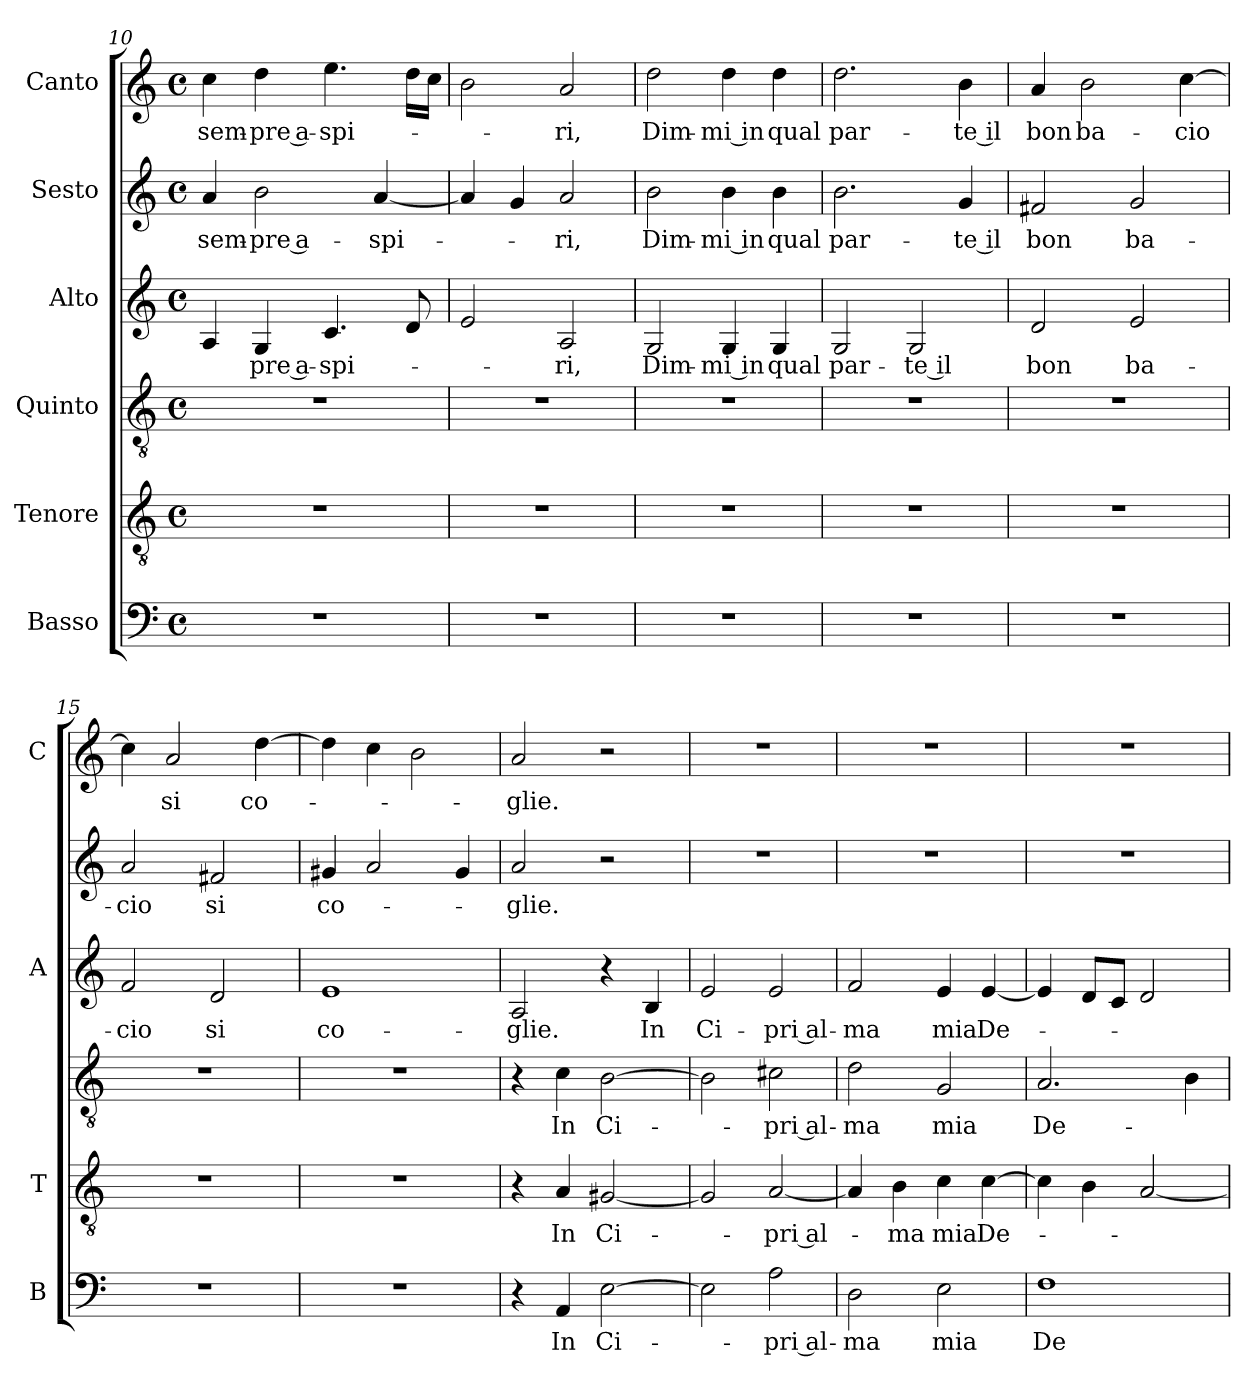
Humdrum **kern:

**kern	**text	**kern	**text	**kern	**text	**kern	**text	**kern	**text	**kern	**text
*part6	*part6	*part5	*part5	*part4	*part4	*part3	*part3	*part2	*part2	*part1	*part1
*staff6	*staff6	*staff5	*staff5	*staff4	*staff4	*staff3	*staff3	*staff2	*staff2	*staff1	*staff1
*I"Basso	*	*I"Tenore	*	*I"Quinto	*	*I"Alto	*	*I"Sesto	*	*I"Canto	*
*I'B	*	*I'T	*	*	*	*I'A	*	*	*	*I'C	*
*clefF4	*	*clefGv2	*	*clefGv2	*	*clefG2	*	*clefG2	*	*clefG2	*
*k[]	*	*k[]	*	*k[]	*	*k[]	*	*k[]	*	*k[]	*
*C:	*	*C:	*	*C:	*	*C:	*	*C:	*	*C:	*
*M4/4	*	*M4/4	*	*M4/4	*	*M4/4	*	*M4/4	*	*M4/4	*
*met(c)	*	*met(c)	*	*met(c)	*	*met(c)	*	*met(c)	*	*met(c)	*
=10	=10	=10	=10	=10	=10	=10	=10	=10	=10	=10	=10
!	!	!	!	!	!	!	!	!	!LO:LY:b	!	!LO:LY:b
1r	.	1r	.	1r	.	4A/	.	4a/	sem-	4cc\	sem-
!	!	!	!	!	!	!	!LO:LY:b	!	!LO:LY:b	!	!LO:LY:b
.	.	.	.	.	.	4G/	-pre a-	2b\	-pre a-	4dd\	-pre a-
!	!	!	!	!	!	!	!LO:LY:b	!	!	!	!LO:LY:b
.	.	.	.	.	.	4.c/	-spi-	.	.	4.ee\	-spi-
!	!	!	!	!	!	!	!	!	!LO:LY:b	!	!
.	.	.	.	.	.	.	.	[4a/	-spi-	.	.
.	.	.	.	.	.	8d/	.	.	.	16dd\LL	.
.	.	.	.	.	.	.	.	.	.	16cc\JJ	.
=11	=11	=11	=11	=11	=11	=11	=11	=11	=11	=11	=11
1r	.	1r	.	1r	.	2e/	.	4a/]	.	2b\	.
.	.	.	.	.	.	.	.	4g/	.	.	.
!	!	!	!	!	!	!	!LO:LY:b	!	!LO:LY:b	!	!LO:LY:b
.	.	.	.	.	.	2A/	-ri,	2a/	-ri,	2a/	-ri,
=12	=12	=12	=12	=12	=12	=12	=12	=12	=12	=12	=12
!	!	!	!	!	!	!	!LO:LY:b	!	!LO:LY:b	!	!LO:LY:b
1r	.	1r	.	1r	.	2G/	Dim-	2b\	Dim-	2dd\	Dim-
!	!	!	!	!	!	!	!LO:LY:b	!	!LO:LY:b	!	!LO:LY:b
.	.	.	.	.	.	4G/	-mi in	4b\	-mi in	4dd\	-mi in
!	!	!	!	!	!	!	!LO:LY:b	!	!LO:LY:b	!	!LO:LY:b
.	.	.	.	.	.	4G/	qual	4b\	qual	4dd\	qual
=13	=13	=13	=13	=13	=13	=13	=13	=13	=13	=13	=13
!	!	!	!	!	!	!	!LO:LY:b	!	!LO:LY:b	!	!LO:LY:b
1r	.	1r	.	1r	.	2G/	par-	2.b\	par-	2.dd\	par-
!	!	!	!	!	!	!	!LO:LY:b	!	!	!	!
.	.	.	.	.	.	2G/	-te il	.	.	.	.
!	!	!	!	!	!	!	!	!	!LO:LY:b	!	!LO:LY:b
.	.	.	.	.	.	.	.	4g/	-te il	4b\	-te il
=14	=14	=14	=14	=14	=14	=14	=14	=14	=14	=14	=14
!	!	!	!	!	!	!	!LO:LY:b	!	!LO:LY:b	!	!LO:LY:b
1r	.	1r	.	1r	.	2d/	bon	2f#X/	bon	4a/	bon
!	!	!	!	!	!	!	!	!	!	!	!LO:LY:b
.	.	.	.	.	.	.	.	.	.	2b\	ba-
!	!	!	!	!	!	!	!LO:LY:b	!	!LO:LY:b	!	!
.	.	.	.	.	.	2e/	ba-	2g/	ba-	.	.
!	!	!	!	!	!	!	!	!	!	!	!LO:LY:b
.	.	.	.	.	.	.	.	.	.	[4cc\	-cio
!!LO:PB:g=z
=15	=15	=15	=15	=15	=15	=15	=15	=15	=15	=15	=15
!	!	!	!	!	!	!	!LO:LY:b	!	!LO:LY:b	!	!
1r	.	1r	.	1r	.	2f/	-cio	2a/	-cio	4cc\]	.
!	!	!	!	!	!	!	!	!	!	!	!LO:LY:b
.	.	.	.	.	.	.	.	.	.	2a/	si
!	!	!	!	!	!	!	!LO:LY:b	!	!LO:LY:b	!	!
.	.	.	.	.	.	2d/	si	2f#X/	si	.	.
!	!	!	!	!	!	!	!	!	!	!	!LO:LY:b
.	.	.	.	.	.	.	.	.	.	[4dd\	co-
=16	=16	=16	=16	=16	=16	=16	=16	=16	=16	=16	=16
!	!	!	!	!	!	!	!LO:LY:b	!	!LO:LY:b	!	!
1r	.	1r	.	1r	.	1e	co-	4g#X/	co-	4dd\]	.
.	.	.	.	.	.	.	.	2a/	.	4cc\	.
.	.	.	.	.	.	.	.	.	.	2b\	.
.	.	.	.	.	.	.	.	4g#/	.	.	.
=17	=17	=17	=17	=17	=17	=17	=17	=17	=17	=17	=17
!	!	!	!	!	!	!	!LO:LY:b	!	!LO:LY:b	!	!LO:LY:b
4r	.	4r	.	4r	.	2A/	-glie.	2a/	-glie.	2a/	-glie.
!	!LO:LY:b	!	!LO:LY:b	!	!LO:LY:b	!	!	!	!	!	!
4AA/	In	4A/	In	4c\	In	.	.	.	.	.	.
!	!LO:LY:b	!	!LO:LY:b	!	!LO:LY:b	!	!	!	!	!	!
[2E\	Ci-	[2G#X/	Ci-	[2B\	Ci-	4r	.	2r	.	2r	.
!	!	!	!	!	!	!	!LO:LY:b	!	!	!	!
.	.	.	.	.	.	4B/	In	.	.	.	.
=18	=18	=18	=18	=18	=18	=18	=18	=18	=18	=18	=18
!	!	!	!	!	!	!	!LO:LY:b	!	!	!	!
2E\]	.	2G#/]	.	2B\]	.	2e/	Ci-	1r	.	1r	.
!	!LO:LY:b	!	!LO:LY:b	!	!LO:LY:b	!	!LO:LY:b	!	!	!	!
2A\	-pri al-	[2A/	-pri al-	2c#X\	-pri al-	2e/	-pri al-	.	.	.	.
=19	=19	=19	=19	=19	=19	=19	=19	=19	=19	=19	=19
!	!LO:LY:b	!	!	!	!LO:LY:b	!	!LO:LY:b	!	!	!	!
2D\	-ma	4A/]	.	2d\	-ma	2f/	-ma	1r	.	1r	.
!	!	!	!LO:LY:b	!	!	!	!	!	!	!	!
.	.	4B\	-ma	.	.	.	.	.	.	.	.
!	!LO:LY:b	!	!LO:LY:b	!	!LO:LY:b	!	!LO:LY:b	!	!	!	!
2E\	mia	4c\	mia	2G/	mia	4e/	mia	.	.	.	.
!	!	!	!LO:LY:b	!	!	!	!LO:LY:b	!	!	!	!
.	.	[4c\	De-	.	.	[4e/	De-	.	.	.	.
=20	=20	=20	=20	=20	=20	=20	=20	=20	=20	=20	=20
!	!LO:LY:b	!	!	!	!LO:LY:b	!	!	!	!	!	!
1F	De-	4c\]	.	2.A/	De-	4e/]	.	1r	.	1r	.
.	.	4B\	.	.	.	8d/L	.	.	.	.	.
.	.	.	.	.	.	8c/J	.	.	.	.	.
.	.	[2A/	.	.	.	2d/	.	.	.	.	.
.	.	.	.	4B\	.	.	.	.	.	.	.
=	=	=	=	=	=	=	=	=	=	=	=
*-	*-	*-	*-	*-	*-	*-	*-	*-	*-	*-	*-
